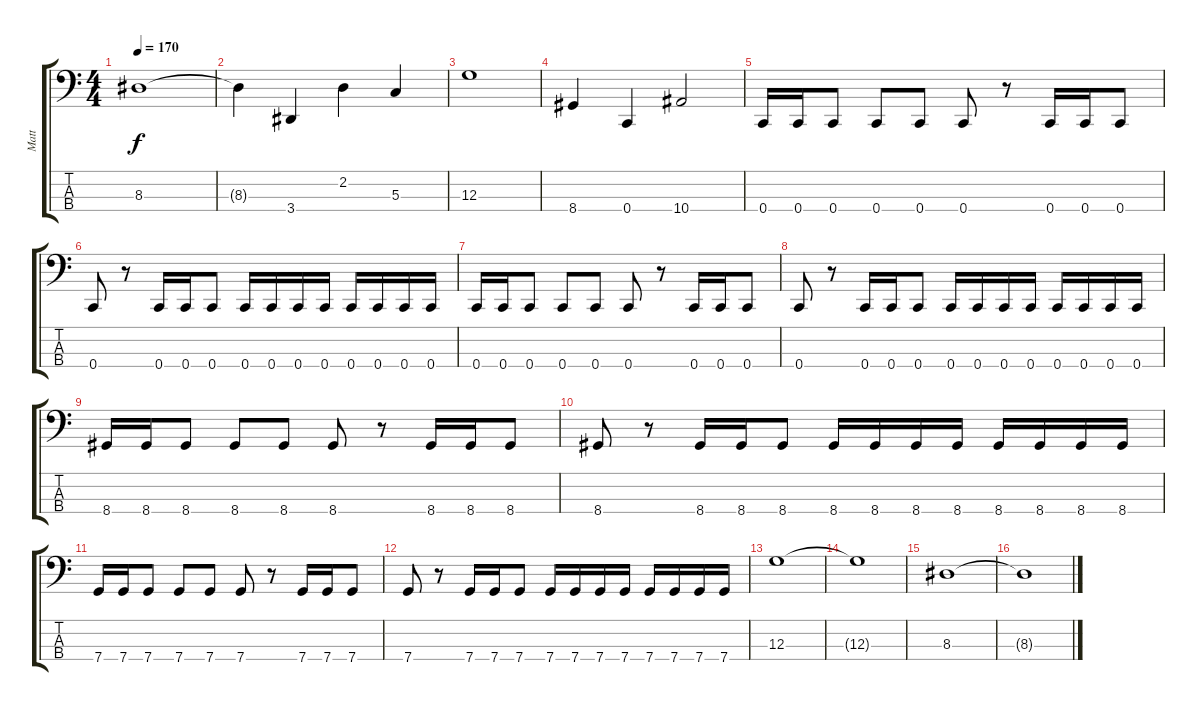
\track ("Matt" "Matt") {instrument electricbasspick}
\staff {score tabs}
\tuning (F2 C2 G1 C1) {hide}
\ts (4 4)
\tempo 170
\clef f4
\ks c
8.3.1{dy f} |
8.3{t}.4 3.4.4 2.2.4 5.3.4 |
12.3.1 |
8.4.4 0.4.4 10.4.2 |
0.4.16 0.4.16 0.4.8 0.4.8 0.4.8 0.4.8 r.8 0.4.16 0.4.16 0.4.8 |
0.4.8 r.8 0.4.16 0.4.16 0.4.8 0.4.16 0.4.16 0.4.16 0.4.16 0.4.16 0.4.16 0.4.16 0.4.16 |
0.4.16 0.4.16 0.4.8 0.4.8 0.4.8 0.4.8 r.8 0.4.16 0.4.16 0.4.8 |
0.4.8 r.8 0.4.16 0.4.16 0.4.8 0.4.16 0.4.16 0.4.16 0.4.16 0.4.16 0.4.16 0.4.16 0.4.16 |
8.4.16 8.4.16 8.4.8 8.4.8 8.4.8 8.4.8 r.8 8.4.16 8.4.16 8.4.8 |
8.4.8 r.8 8.4.16 8.4.16 8.4.8 8.4.16 8.4.16 8.4.16 8.4.16 8.4.16 8.4.16 8.4.16 8.4.16 |
7.4.16 7.4.16 7.4.8 7.4.8 7.4.8 7.4.8 r.8 7.4.16 7.4.16 7.4.8 |
7.4.8 r.8 7.4.16 7.4.16 7.4.8 7.4.16 7.4.16 7.4.16 7.4.16 7.4.16 7.4.16 7.4.16 7.4.16 |
12.3.1 |
12.3{t}.1 |
8.3.1 |
8.3{t}.1
